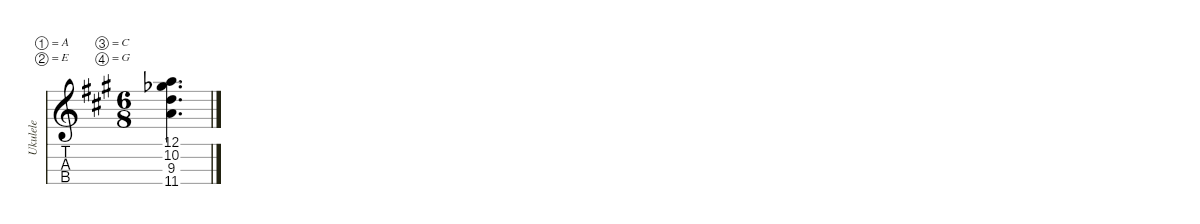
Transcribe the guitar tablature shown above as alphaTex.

\defaultSystemsLayout 4
\hideDynamics
\bracketExtendMode nobrackets
\otherSystemsTrackNameOrientation horizontal
\defaultBarNumberDisplay Hide
\track ("Ukulele" "Ukulele") {defaultSystemsLayout 4 instrument acousticguitarnylon}
\staff {score tabs}
\tuning (A4 E4 C4 G4)
\displaytranspose 0
\ts (6 8)
\tempo (80 hide)
\clef g2
\ks a
(12.1{acc forcenatural} 10.2{acc forcenatural} 9.3{acc forcenatural} 11.4{acc b}).4{d dy mf beam Down}
